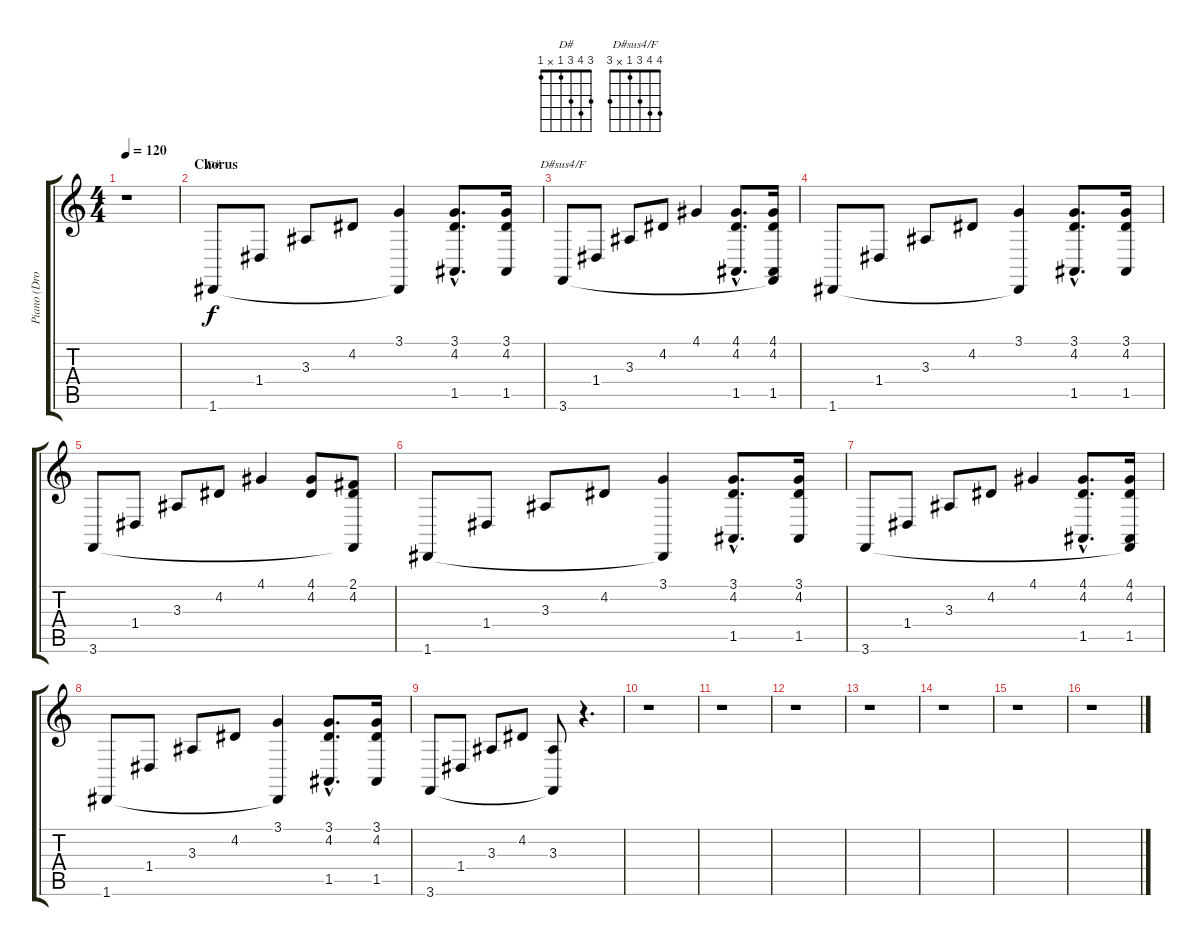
\track ("Piano (Drop D)" "Piano (Dro") {instrument acousticgrandpiano}
\staff {score tabs}
\tuning (E4 B3 G3 D3 A2 D2) {hide}
\chord ("D#" 3 4 3 1 x 1)
\chord ("D#sus4/F" 4 4 3 1 x 3)
\ts (4 4)
\tempo 120
\clef g2
\ks c
r.1{dy f} |
\section ("" "Chorus")
1.6.8{ch "D#"} 1.4.8 3.3.8 4.2.8 (3.1 1.6{t}).4 (3.1{hac} 4.2{hac} 1.5{hac}).8{d} (3.1 4.2 1.5).16 |
3.6.8{ch "D#sus4/F"} 1.4.8 3.3.8 4.2.8 4.1.4 (4.1{hac} 4.2{hac} 1.5{hac}).8{d} (4.1 4.2 1.5 3.6{t}).16 |
1.6.8 1.4.8 3.3.8 4.2.8 (3.1 1.6{t}).4 (3.1{hac} 4.2{hac} 1.5{hac}).8{d} (3.1 4.2 1.5).16 |
3.6.8 1.4.8 3.3.8 4.2.8 4.1.4 (4.1 4.2).8 (2.1 4.2 3.6{t}).8 |
1.6.8 1.4.8 3.3.8 4.2.8 (3.1 1.6{t}).4 (3.1{hac} 4.2{hac} 1.5{hac}).8{d} (3.1 4.2 1.5).16 |
3.6.8 1.4.8 3.3.8 4.2.8 4.1.4 (4.1{hac} 4.2{hac} 1.5{hac}).8{d} (4.1 4.2 1.5 3.6{t}).16 |
1.6.8 1.4.8 3.3.8 4.2.8 (3.1 1.6{t}).4 (3.1{hac} 4.2{hac} 1.5{hac}).8{d} (3.1 4.2 1.5).16 |
3.6.8 1.4.8 3.3.8 4.2.8 (3.3 3.6{t}).8 r.4{d} |
r.1 |
r.1 |
r.1 |
r.1 |
r.1 |
r.1 |
r.1
